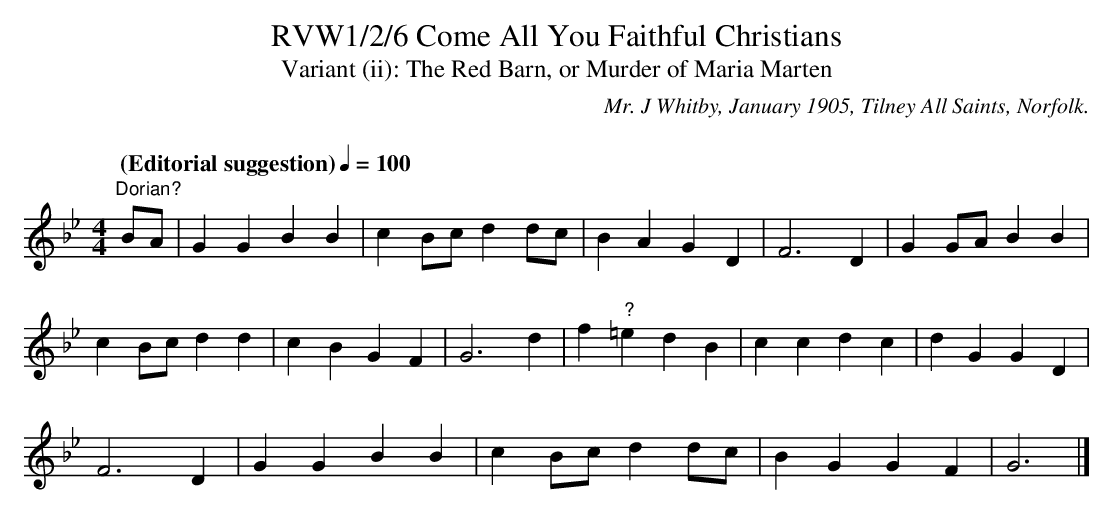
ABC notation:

X:1
T:RVW1/2/6 Come All You Faithful Christians
T:Variant (ii): The Red Barn, or Murder of Maria Marten
C:Mr. J Whitby, January 1905, Tilney All Saints, Norfolk.
C:
L:1/8
Q: "(Editorial suggestion)" 1/4=100
M:4/4
K:Bb
"Dorian?" BA | G2 G2 B2 B2 | c2 Bc d2 dc | B2 A2 G2 D2 | F6 D2 | G2 GA B2 B2 |$
c2 Bc d2 d2 | c2 B2 G2 F2 | G6 d2 | f2 "?"=e2 d2 B2 | c2 c2 d2 c2 | d2 G2 G2 D2 |$
F6 D2 | G2 G2 B2 B2 | c2 Bc d2 dc | B2 G2 G2 F2 | G6 |]$
